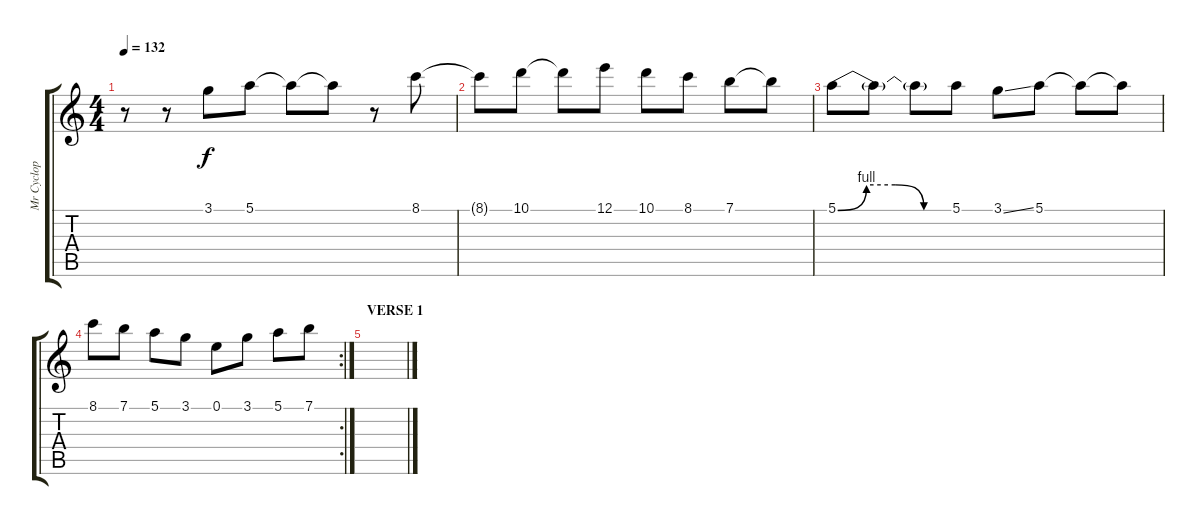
\track ("Mr Cyclop" "Mr Cyclop") {instrument overdrivenguitar}
\staff {score tabs}
\tuning (E4 B3 G3 D3 A2 D2) {hide}
\ts (4 4)
\tempo 132
\clef g2
\ks c
r.8{dy f} r.8 3.1.8 5.1.8 5.1{t}.8 5.1{t}.8 r.8 8.1.8 |
8.1{t}.8 10.1.8 10.1{t}.8 12.1.8 10.1.8 8.1.8 7.1.8 7.1{t}.8 |
5.1{be (custom 0 0 15 4 30 4 45 0 60 0)}.8 5.1{t}.8 5.1{t}.8 5.1.8 3.1{ss}.8 5.1.8 5.1{t}.8 5.1{t}.8 |
\rc 2
8.1.8 7.1.8 5.1.8 3.1.8 0.1.8 3.1.8 5.1.8 7.1.8 |
\section ("" "VERSE 1")
